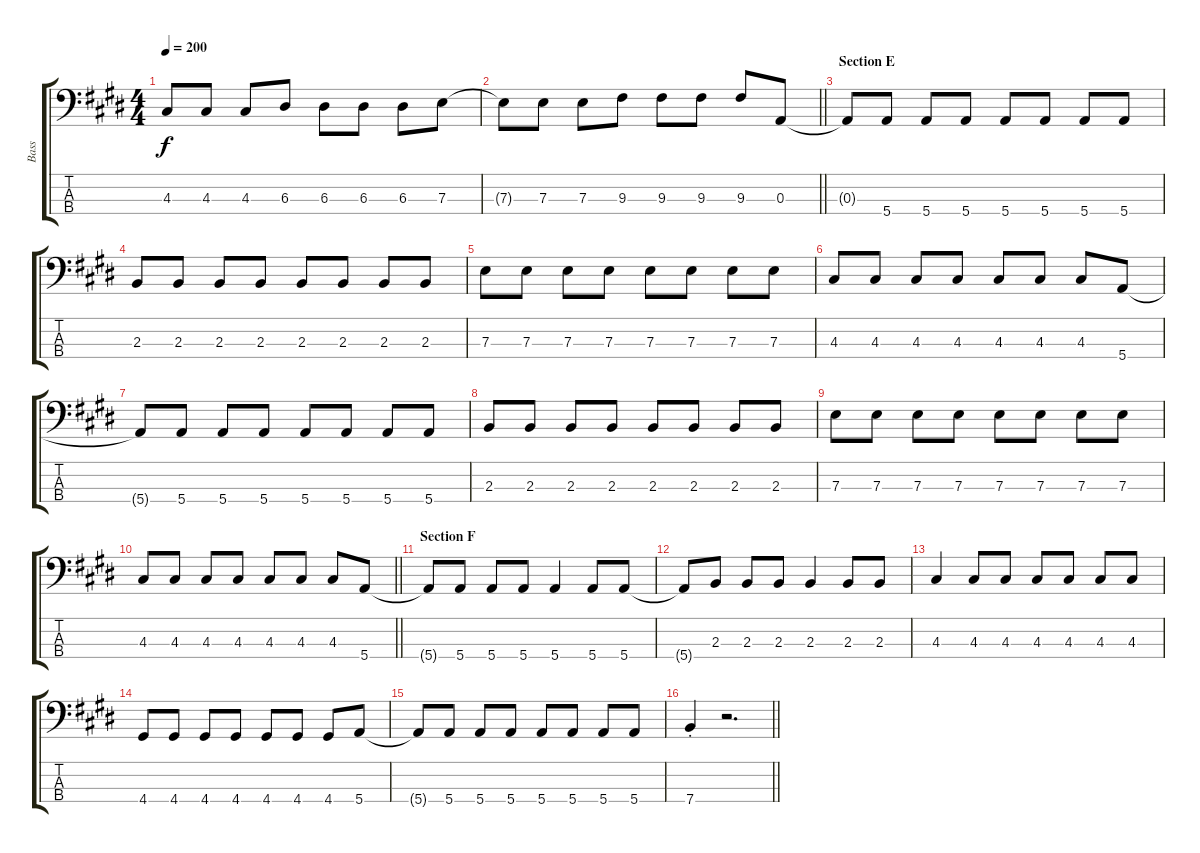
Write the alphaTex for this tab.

\track ("Bass" "Bass") {instrument electricbasspick}
\staff {score tabs}
\tuning (G2 D2 A1 E1) {hide}
\ts (4 4)
\tempo 200
\clef f4
\ks e
4.3.8{dy f} 4.3.8 4.3.8 6.3.8 6.3.8 6.3.8 6.3.8 7.3.8 |
\barLineRight lightlight
7.3{t}.8 7.3.8 7.3.8 9.3.8 9.3.8 9.3.8 9.3.8 0.3.8 |
\section ("" "Section E")
0.3{t}.8 5.4.8 5.4.8 5.4.8 5.4.8 5.4.8 5.4.8 5.4.8 |
2.3.8 2.3.8 2.3.8 2.3.8 2.3.8 2.3.8 2.3.8 2.3.8 |
7.3.8 7.3.8 7.3.8 7.3.8 7.3.8 7.3.8 7.3.8 7.3.8 |
4.3.8 4.3.8 4.3.8 4.3.8 4.3.8 4.3.8 4.3.8 5.4.8 |
5.4{t}.8 5.4.8 5.4.8 5.4.8 5.4.8 5.4.8 5.4.8 5.4.8 |
2.3.8 2.3.8 2.3.8 2.3.8 2.3.8 2.3.8 2.3.8 2.3.8 |
7.3.8 7.3.8 7.3.8 7.3.8 7.3.8 7.3.8 7.3.8 7.3.8 |
\barLineRight lightlight
4.3.8 4.3.8 4.3.8 4.3.8 4.3.8 4.3.8 4.3.8 5.4.8 |
\section ("" "Section F")
5.4{t}.8 5.4.8 5.4.8 5.4.8 5.4.4 5.4.8 5.4.8 |
5.4{t}.8 2.3.8 2.3.8 2.3.8 2.3.4 2.3.8 2.3.8 |
4.3.4 4.3.8 4.3.8 4.3.8 4.3.8 4.3.8 4.3.8 |
4.4.8 4.4.8 4.4.8 4.4.8 4.4.8 4.4.8 4.4.8 5.4.8 |
5.4{t}.8 5.4.8 5.4.8 5.4.8 5.4.8 5.4.8 5.4.8 5.4.8 |
\barLineRight lightlight
7.4{st}.4 r.2{d}
